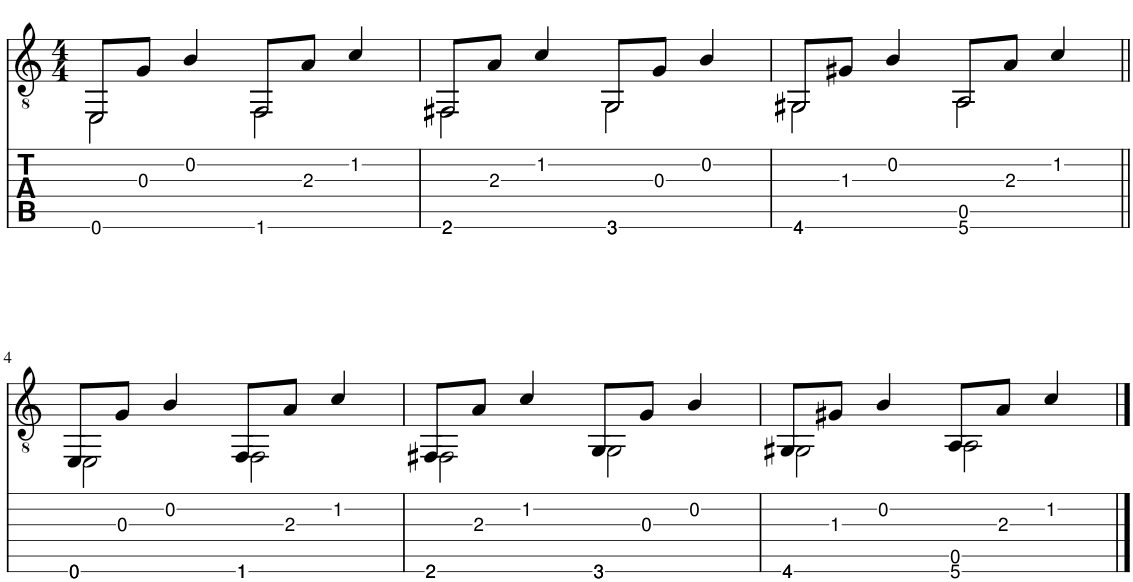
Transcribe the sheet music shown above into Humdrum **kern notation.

**kern	**kern
*part2	*part1
*staff2	*staff1
*I"Classical Guitar [Tablature]	*I"Guitar
*stria6	*
*	*clefGv2
*k[]	*k[]
*M4/4	*M4/4
=1	=1
*^	*
!	!	!LO:N:head=open
*	*	*^
8r	2EE	8EE/L	2EE\
8G	.	8G/J	.
4B	.	4B/	.
!	!	!LO:N:head=open	!
8r	2FF	8FF/L	2FF\
8A	.	8A/J	.
4c	.	4c/	.
=2	=2	=2	=2
!LO:N:head=open	!	!LO:N:head=open	!
8FF#XL	2FF#	8FF#X/L	2FF#\
8AJ	.	8A/J	.
4c	.	4c/	.
!LO:N:head=open	!	!LO:N:head=open	!
8GGL	2GG	8GG/L	2GG\
8GJ	.	8G/J	.
4B	.	4B/	.
=3	=3	=3	=3
!LO:N:head=open	!	!LO:N:head=open	!
8GG#XL	2GG#	8GG#X/L	2GG#\
8G#XJ	.	8G#X/J	.
4B	.	4B/	.
!LO:N:head=open	!LO:N:head=open	!LO:N:head=open	!LO:N:head=open
8AAL	2AA	8AA/L	2AA\
8AJ	.	8A/J	.
4c	.	4c/	.
!!LO:LB:g=z	!!
=4||	=4||	=4||	=4||
8EEL	2EE	8EE/L	2EE\
8GJ	.	8G/J	.
4B	.	4B/	.
8FFL	2FF	8FF/L	2FF\
8AJ	.	8A/J	.
4c	.	4c/	.
=5	=5	=5	=5
8FF#XL	2FF#	8FF#X/L	2FF#\
8AJ	.	8A/J	.
4c	.	4c/	.
8GGL	2GG	8GG/L	2GG\
8GJ	.	8G/J	.
4B	.	4B/	.
=6	=6	=6	=6
8GG#XL	2GG#	8GG#X/L	2GG#\
8G#XJ	.	8G#X/J	.
4B	.	4B/	.
8AAL	2AA	8AA/L	2AA\
8AJ	.	8A/J	.
4c	.	4c/	.
*v	*v	*	*
*	*v	*v
==	==
*-	*-
